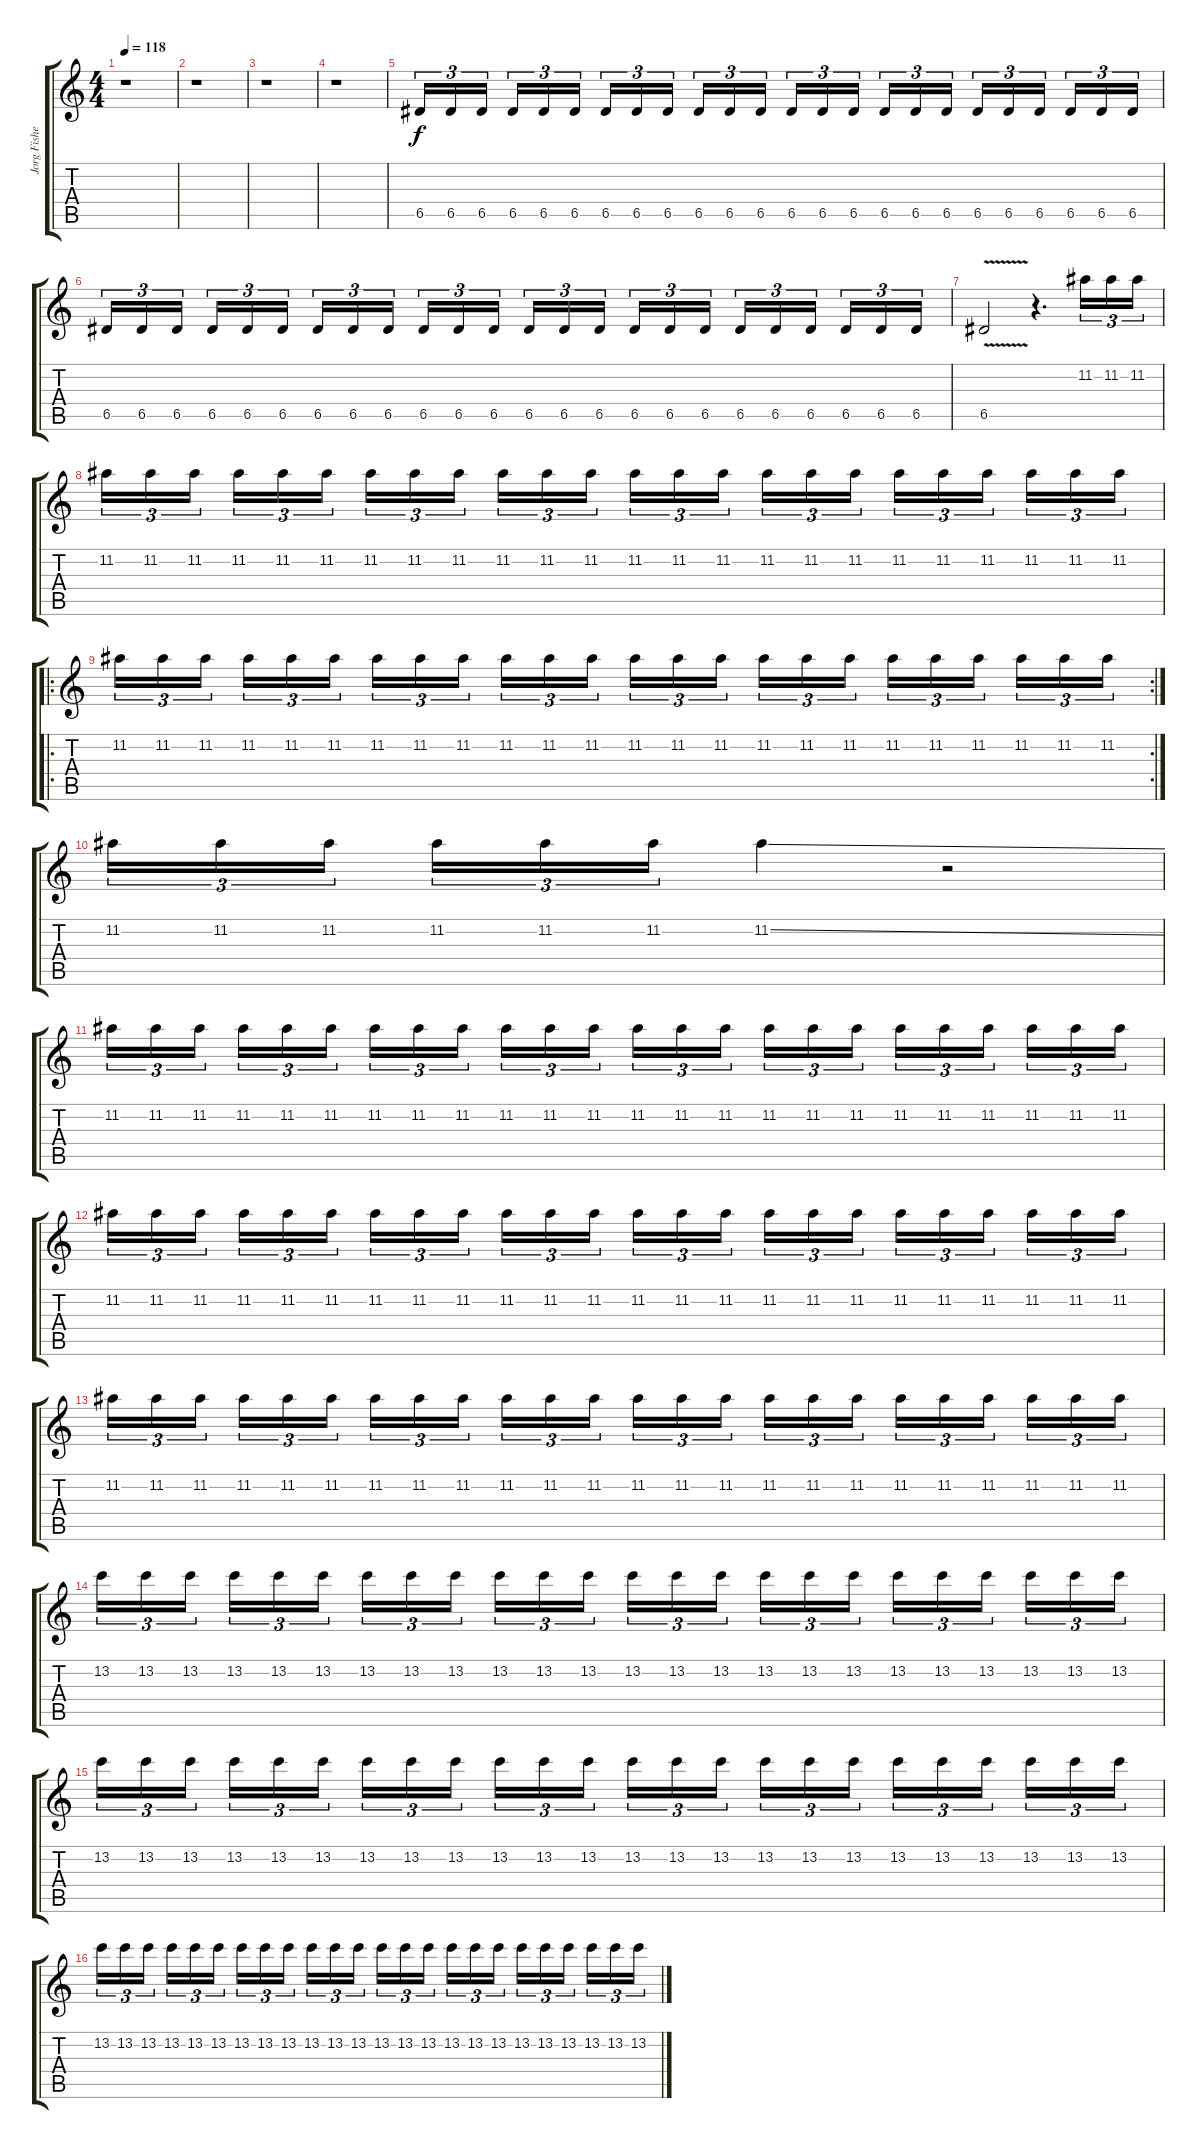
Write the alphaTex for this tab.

\track ("Jorg Fisher" "Jorg Fishe") {instrument distortionguitar}
\staff {score tabs}
\tuning (E4 B3 G3 D3 A2 E2) {hide}
\ts (4 4)
\tempo 118
\clef g2
\ks c
r.1{dy f instrument distortionguitar} |
r.1 |
r.1 |
r.1 |
6.5.16{tu (3 2)} 6.5.16{tu (3 2)} 6.5.16{tu (3 2)} 6.5.16{tu (3 2)} 6.5.16{tu (3 2)} 6.5.16{tu (3 2)} 6.5.16{tu (3 2)} 6.5.16{tu (3 2)} 6.5.16{tu (3 2)} 6.5.16{tu (3 2)} 6.5.16{tu (3 2)} 6.5.16{tu (3 2)} 6.5.16{tu (3 2)} 6.5.16{tu (3 2)} 6.5.16{tu (3 2)} 6.5.16{tu (3 2)} 6.5.16{tu (3 2)} 6.5.16{tu (3 2)} 6.5.16{tu (3 2)} 6.5.16{tu (3 2)} 6.5.16{tu (3 2)} 6.5.16{tu (3 2)} 6.5.16{tu (3 2)} 6.5.16{tu (3 2)} |
6.5.16{tu (3 2)} 6.5.16{tu (3 2)} 6.5.16{tu (3 2)} 6.5.16{tu (3 2)} 6.5.16{tu (3 2)} 6.5.16{tu (3 2)} 6.5.16{tu (3 2)} 6.5.16{tu (3 2)} 6.5.16{tu (3 2)} 6.5.16{tu (3 2)} 6.5.16{tu (3 2)} 6.5.16{tu (3 2)} 6.5.16{tu (3 2)} 6.5.16{tu (3 2)} 6.5.16{tu (3 2)} 6.5.16{tu (3 2)} 6.5.16{tu (3 2)} 6.5.16{tu (3 2)} 6.5.16{tu (3 2)} 6.5.16{tu (3 2)} 6.5.16{tu (3 2)} 6.5.16{tu (3 2)} 6.5.16{tu (3 2)} 6.5.16{tu (3 2)} |
6.5{v}.2 r.4{d} 11.2.16{tu (3 2)} 11.2.16{tu (3 2)} 11.2.16{tu (3 2)} |
11.2.16{tu (3 2)} 11.2.16{tu (3 2)} 11.2.16{tu (3 2)} 11.2.16{tu (3 2)} 11.2.16{tu (3 2)} 11.2.16{tu (3 2)} 11.2.16{tu (3 2)} 11.2.16{tu (3 2)} 11.2.16{tu (3 2)} 11.2.16{tu (3 2)} 11.2.16{tu (3 2)} 11.2.16{tu (3 2)} 11.2.16{tu (3 2)} 11.2.16{tu (3 2)} 11.2.16{tu (3 2)} 11.2.16{tu (3 2)} 11.2.16{tu (3 2)} 11.2.16{tu (3 2)} 11.2.16{tu (3 2)} 11.2.16{tu (3 2)} 11.2.16{tu (3 2)} 11.2.16{tu (3 2)} 11.2.16{tu (3 2)} 11.2.16{tu (3 2)} |
\ro
\rc 2
11.2.16{tu (3 2)} 11.2.16{tu (3 2)} 11.2.16{tu (3 2)} 11.2.16{tu (3 2)} 11.2.16{tu (3 2)} 11.2.16{tu (3 2)} 11.2.16{tu (3 2)} 11.2.16{tu (3 2)} 11.2.16{tu (3 2)} 11.2.16{tu (3 2)} 11.2.16{tu (3 2)} 11.2.16{tu (3 2)} 11.2.16{tu (3 2)} 11.2.16{tu (3 2)} 11.2.16{tu (3 2)} 11.2.16{tu (3 2)} 11.2.16{tu (3 2)} 11.2.16{tu (3 2)} 11.2.16{tu (3 2)} 11.2.16{tu (3 2)} 11.2.16{tu (3 2)} 11.2.16{tu (3 2)} 11.2.16{tu (3 2)} 11.2.16{tu (3 2)} |
11.2.16{tu (3 2)} 11.2.16{tu (3 2)} 11.2.16{tu (3 2)} 11.2.16{tu (3 2)} 11.2.16{tu (3 2)} 11.2.16{tu (3 2)} 11.2{ss}.4 r.2 |
11.2.16{tu (3 2)} 11.2.16{tu (3 2)} 11.2.16{tu (3 2)} 11.2.16{tu (3 2)} 11.2.16{tu (3 2)} 11.2.16{tu (3 2)} 11.2.16{tu (3 2)} 11.2.16{tu (3 2)} 11.2.16{tu (3 2)} 11.2.16{tu (3 2)} 11.2.16{tu (3 2)} 11.2.16{tu (3 2)} 11.2.16{tu (3 2)} 11.2.16{tu (3 2)} 11.2.16{tu (3 2)} 11.2.16{tu (3 2)} 11.2.16{tu (3 2)} 11.2.16{tu (3 2)} 11.2.16{tu (3 2)} 11.2.16{tu (3 2)} 11.2.16{tu (3 2)} 11.2.16{tu (3 2)} 11.2.16{tu (3 2)} 11.2.16{tu (3 2)} |
11.2.16{tu (3 2)} 11.2.16{tu (3 2)} 11.2.16{tu (3 2)} 11.2.16{tu (3 2)} 11.2.16{tu (3 2)} 11.2.16{tu (3 2)} 11.2.16{tu (3 2)} 11.2.16{tu (3 2)} 11.2.16{tu (3 2)} 11.2.16{tu (3 2)} 11.2.16{tu (3 2)} 11.2.16{tu (3 2)} 11.2.16{tu (3 2)} 11.2.16{tu (3 2)} 11.2.16{tu (3 2)} 11.2.16{tu (3 2)} 11.2.16{tu (3 2)} 11.2.16{tu (3 2)} 11.2.16{tu (3 2)} 11.2.16{tu (3 2)} 11.2.16{tu (3 2)} 11.2.16{tu (3 2)} 11.2.16{tu (3 2)} 11.2.16{tu (3 2)} |
11.2.16{tu (3 2)} 11.2.16{tu (3 2)} 11.2.16{tu (3 2)} 11.2.16{tu (3 2)} 11.2.16{tu (3 2)} 11.2.16{tu (3 2)} 11.2.16{tu (3 2)} 11.2.16{tu (3 2)} 11.2.16{tu (3 2)} 11.2.16{tu (3 2)} 11.2.16{tu (3 2)} 11.2.16{tu (3 2)} 11.2.16{tu (3 2)} 11.2.16{tu (3 2)} 11.2.16{tu (3 2)} 11.2.16{tu (3 2)} 11.2.16{tu (3 2)} 11.2.16{tu (3 2)} 11.2.16{tu (3 2)} 11.2.16{tu (3 2)} 11.2.16{tu (3 2)} 11.2.16{tu (3 2)} 11.2.16{tu (3 2)} 11.2.16{tu (3 2)} |
13.2.16{tu (3 2)} 13.2.16{tu (3 2)} 13.2.16{tu (3 2)} 13.2.16{tu (3 2)} 13.2.16{tu (3 2)} 13.2.16{tu (3 2)} 13.2.16{tu (3 2)} 13.2.16{tu (3 2)} 13.2.16{tu (3 2)} 13.2.16{tu (3 2)} 13.2.16{tu (3 2)} 13.2.16{tu (3 2)} 13.2.16{tu (3 2)} 13.2.16{tu (3 2)} 13.2.16{tu (3 2)} 13.2.16{tu (3 2)} 13.2.16{tu (3 2)} 13.2.16{tu (3 2)} 13.2.16{tu (3 2)} 13.2.16{tu (3 2)} 13.2.16{tu (3 2)} 13.2.16{tu (3 2)} 13.2.16{tu (3 2)} 13.2.16{tu (3 2)} |
13.2.16{tu (3 2)} 13.2.16{tu (3 2)} 13.2.16{tu (3 2)} 13.2.16{tu (3 2)} 13.2.16{tu (3 2)} 13.2.16{tu (3 2)} 13.2.16{tu (3 2)} 13.2.16{tu (3 2)} 13.2.16{tu (3 2)} 13.2.16{tu (3 2)} 13.2.16{tu (3 2)} 13.2.16{tu (3 2)} 13.2.16{tu (3 2)} 13.2.16{tu (3 2)} 13.2.16{tu (3 2)} 13.2.16{tu (3 2)} 13.2.16{tu (3 2)} 13.2.16{tu (3 2)} 13.2.16{tu (3 2)} 13.2.16{tu (3 2)} 13.2.16{tu (3 2)} 13.2.16{tu (3 2)} 13.2.16{tu (3 2)} 13.2.16{tu (3 2)} |
13.2.16{tu (3 2)} 13.2.16{tu (3 2)} 13.2.16{tu (3 2)} 13.2.16{tu (3 2)} 13.2.16{tu (3 2)} 13.2.16{tu (3 2)} 13.2.16{tu (3 2)} 13.2.16{tu (3 2)} 13.2.16{tu (3 2)} 13.2.16{tu (3 2)} 13.2.16{tu (3 2)} 13.2.16{tu (3 2)} 13.2.16{tu (3 2)} 13.2.16{tu (3 2)} 13.2.16{tu (3 2)} 13.2.16{tu (3 2)} 13.2.16{tu (3 2)} 13.2.16{tu (3 2)} 13.2.16{tu (3 2)} 13.2.16{tu (3 2)} 13.2.16{tu (3 2)} 13.2.16{tu (3 2)} 13.2.16{tu (3 2)} 13.2.16{tu (3 2)}
